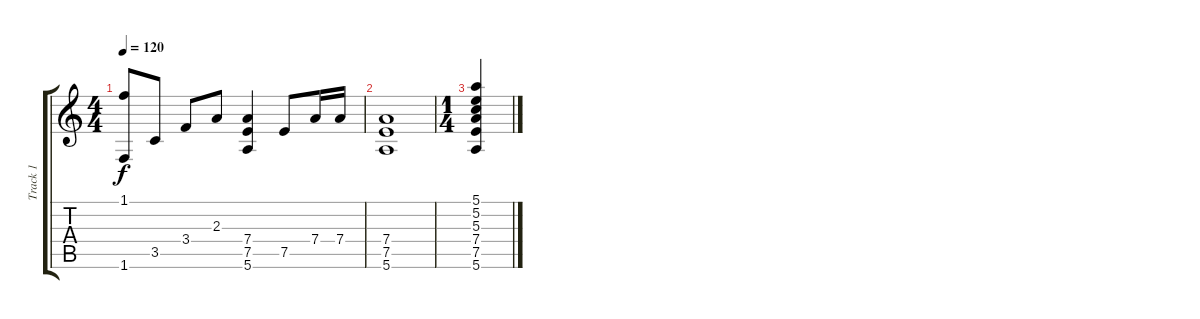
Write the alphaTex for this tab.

\track ("Track 1" "Track 1") {instrument electricguitarclean}
\staff {score tabs}
\tuning (E4 B3 G3 D3 A2 E2) {hide}
\ts (4 4)
\tempo 120
\clef g2
\ks c
(1.1 1.6).8{dy f} 3.5.8 3.4.8 2.3.8 (7.4 7.5 5.6).4 7.5.8 7.4.16 7.4.16 |
(7.4 7.5 5.6).1 |
\ts (1 4)
(5.1 5.2 5.3 7.4 7.5 5.6).4
